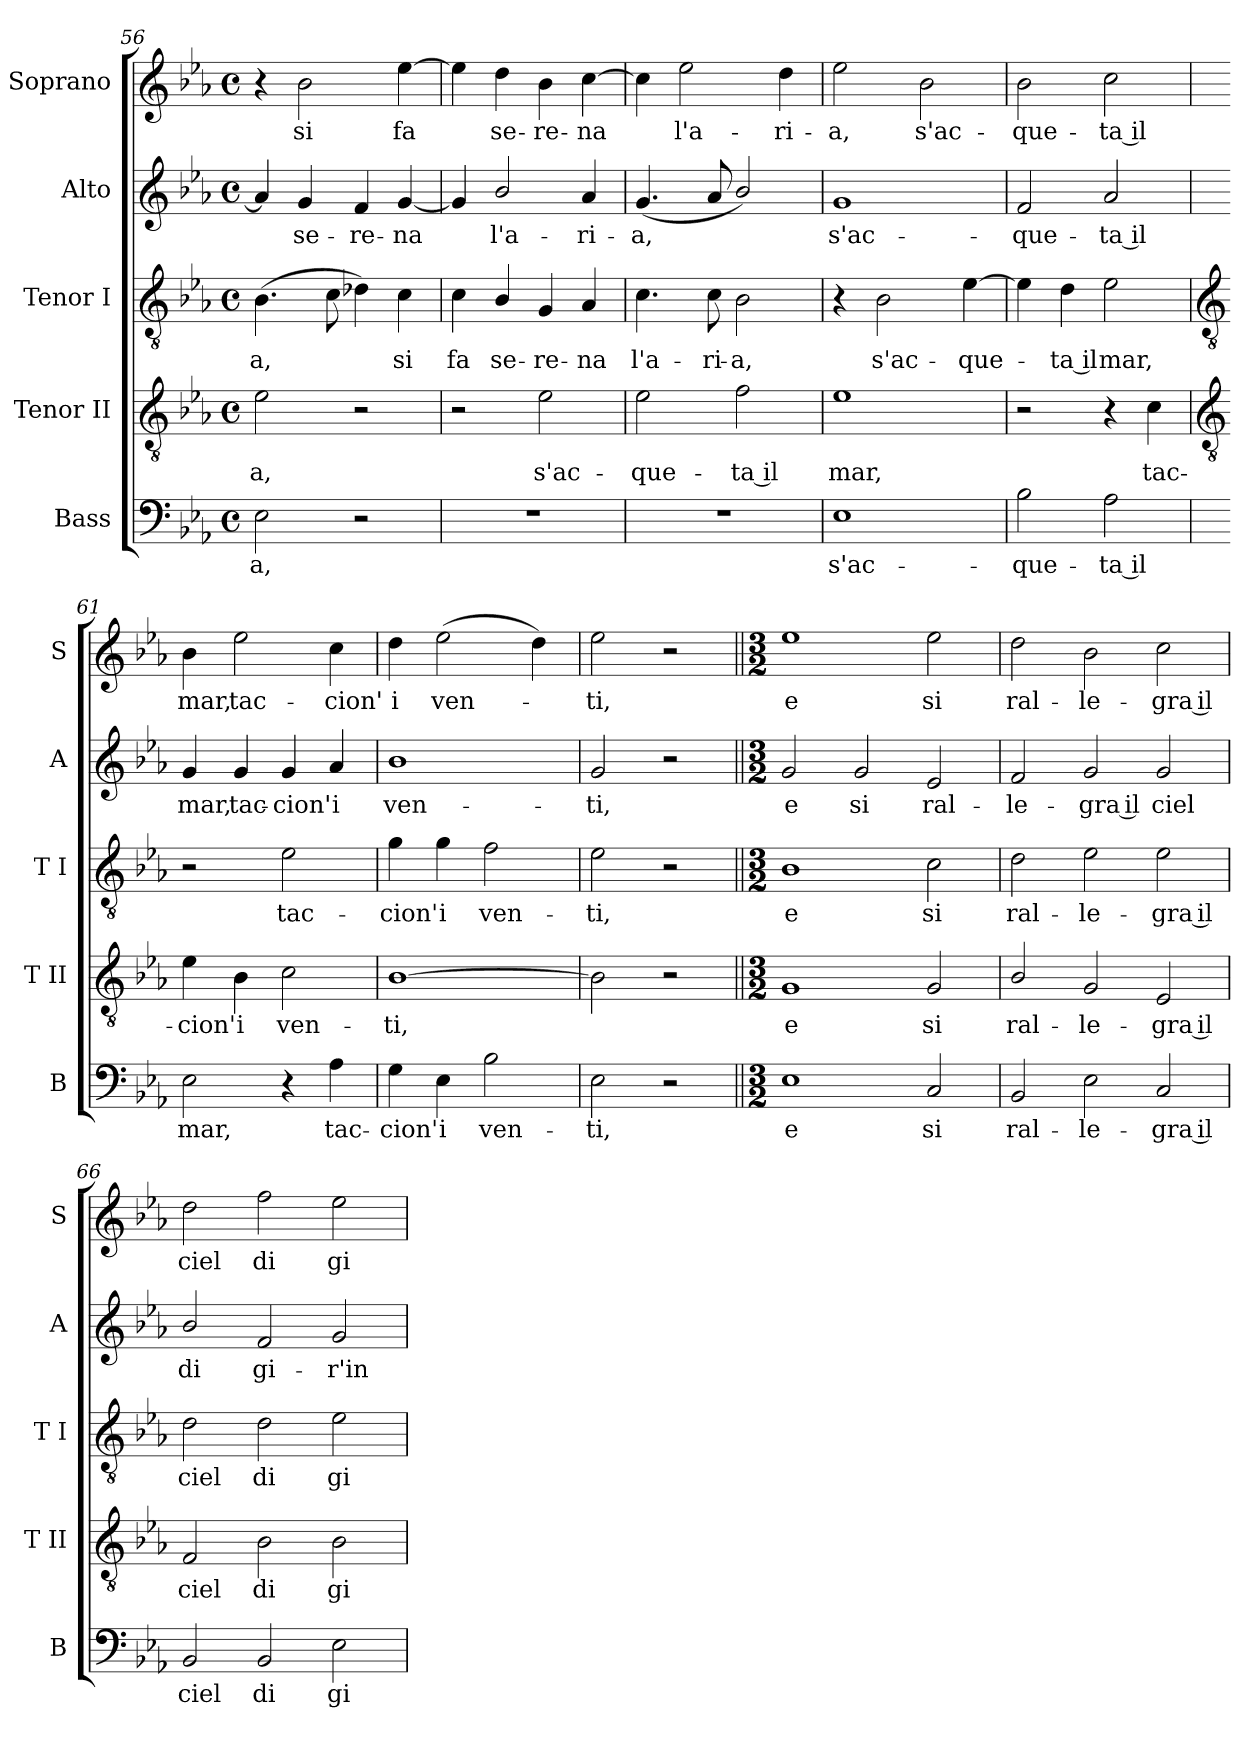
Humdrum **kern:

**kern	**text	**kern	**text	**kern	**text	**kern	**text	**kern	**text
*part5	*part5	*part4	*part4	*part3	*part3	*part2	*part2	*part1	*part1
*staff5	*staff5	*staff4	*staff4	*staff3	*staff3	*staff2	*staff2	*staff1	*staff1
*I"Bass	*	*I"Tenor II	*	*I"Tenor I	*	*I"Alto	*	*I"Soprano	*
*I'B	*	*I'T II	*	*I'T I	*	*I'A	*	*I'S	*
*clefF4	*	*clefGv2	*	*clefGv2	*	*clefG2	*	*clefG2	*
*k[b-e-a-]	*	*k[b-e-a-]	*	*k[b-e-a-]	*	*k[b-e-a-]	*	*k[b-e-a-]	*
*E-:	*	*E-:	*	*E-:	*	*E-:	*	*E-:	*
*M4/4	*	*M4/4	*	*M4/4	*	*M4/4	*	*M4/4	*
*met(c)	*	*met(c)	*	*met(c)	*	*met(c)	*	*met(c)	*
=56	=56	=56	=56	=56	=56	=56	=56	=56	=56
!	!LO:LY:b	!	!LO:LY:b	!	!LO:LY:b	!	!	!	!
2E-	-a,	2e-	-a,	(>4.B-	-a,	4a-]	.	4r	.
!	!	!	!	!	!	!	!LO:LY:b	!	!LO:LY:b
.	.	.	.	.	.	4g	se-	2b-	si
.	.	.	.	8c	.	.	.	.	.
!	!	!	!	!	!	!	!LO:LY:b	!	!
2r	.	2r	.	4d-X)	.	4f	-re-	.	.
!	!	!	!	!	!LO:LY:b	!	!LO:LY:b	!	!LO:LY:b
.	.	.	.	4c	si	[4g	-na	[4ee-	fa
=57	=57	=57	=57	=57	=57	=57	=57	=57	=57
!	!	!	!	!	!LO:LY:b	!	!	!	!
1r	.	2r	.	4c	fa	4g]	.	4ee-]	.
!	!	!	!	!	!LO:LY:b	!	!LO:LY:b	!	!LO:LY:b
.	.	.	.	4B-/	se-	2b-/	l'a-	4dd	se-
!	!	!	!LO:LY:b	!	!LO:LY:b	!	!	!	!LO:LY:b
.	.	2e-	s'ac-	4G	-re-	.	.	4b-	-re-
!	!	!	!	!	!LO:LY:b	!	!LO:LY:b	!	!LO:LY:b
.	.	.	.	4A-	-na	4a-	-ri-	[4cc	-na
=58	=58	=58	=58	=58	=58	=58	=58	=58	=58
!	!	!	!LO:LY:b	!	!LO:LY:b	!	!LO:LY:b	!	!
1r	.	2e-	-que-	4.c	l'a-	(<4.g	-a,	4cc]	.
!	!	!	!	!	!	!	!	!	!LO:LY:b
.	.	.	.	.	.	.	.	2ee-	l'a-
!	!	!	!	!	!LO:LY:b	!	!	!	!
.	.	.	.	8c	-ri-	8a-	.	.	.
!	!	!	!LO:LY:b	!	!LO:LY:b	!	!	!	!
.	.	2f	-ta il	2B-	-a,	2b-/)	.	.	.
!	!	!	!	!	!	!	!	!	!LO:LY:b
.	.	.	.	.	.	.	.	4dd	-ri-
=59	=59	=59	=59	=59	=59	=59	=59	=59	=59
!	!LO:LY:b	!	!LO:LY:b	!	!	!	!LO:LY:b	!	!LO:LY:b
1E-	s'ac-	1e-	mar,	4r	.	1g	s'ac-	2ee-	-a,
!	!	!	!	!	!LO:LY:b	!	!	!	!
.	.	.	.	2B-	s'ac-	.	.	.	.
!	!	!	!	!	!	!	!	!	!LO:LY:b
.	.	.	.	.	.	.	.	2b-	s'ac-
!	!	!	!	!	!LO:LY:b	!	!	!	!
.	.	.	.	[4e-	-que-	.	.	.	.
=60	=60	=60	=60	=60	=60	=60	=60	=60	=60
!	!LO:LY:b	!	!	!	!	!	!LO:LY:b	!	!LO:LY:b
2B-	-que-	2r	.	4e-]	.	2f	-que-	2b-	-que-
!	!	!	!	!	!LO:LY:b	!	!	!	!
.	.	.	.	4d	ta il	.	.	.	.
!	!LO:LY:b	!	!	!	!LO:LY:b	!	!LO:LY:b	!	!LO:LY:b
2A-	-ta il	4r	.	2e-	mar,	2a-	-ta il	2cc	-ta il
!	!	!	!LO:LY:b	!	!	!	!	!	!
.	.	4c	tac-	.	.	.	.	.	.
!!LO:LB:g=z
=61	=61	=61	=61	=61	=61	=61	=61	=61	=61
*	*	*clefGv2	*	*clefGv2	*	*	*	*	*
!	!LO:LY:b	!	!LO:LY:b	!	!	!	!LO:LY:b	!	!LO:LY:b
2E-	mar,	4e-	-cion'	2r	.	4g	mar,	4b-	mar,
!	!	!	!LO:LY:b	!	!	!	!LO:LY:b	!	!LO:LY:b
.	.	4B-	i	.	.	4g	tac-	2ee-	tac-
!	!	!	!LO:LY:b	!	!LO:LY:b	!	!LO:LY:b	!	!
4r	.	2c	ven-	2e-	tac-	4g	-cion'	.	.
!	!LO:LY:b	!	!	!	!	!	!LO:LY:b	!	!LO:LY:b
4A-	tac-	.	.	.	.	4a-	i	4cc	-cion'
=62	=62	=62	=62	=62	=62	=62	=62	=62	=62
!	!LO:LY:b	!	!LO:LY:b	!	!LO:LY:b	!	!LO:LY:b	!	!LO:LY:b
4G	-cion'	[1B-	-ti,	4g	-cion'	1b-	ven-	4dd	i
!	!LO:LY:b	!	!	!	!LO:LY:b	!	!	!	!LO:LY:b
4E-	i	.	.	4g	i	.	.	(>2ee-	ven-
!	!LO:LY:b	!	!	!	!LO:LY:b	!	!	!	!
2B-	ven-	.	.	2f	ven-	.	.	.	.
.	.	.	.	.	.	.	.	4dd)	.
=63	=63	=63	=63	=63	=63	=63	=63	=63	=63
!	!LO:LY:b	!	!	!	!LO:LY:b	!	!LO:LY:b	!	!LO:LY:b
2E-	-ti,	2B-]	.	2e-	-ti,	2g	-ti,	2ee-	ti,
2r	.	2r	.	2r	.	2r	.	2r	.
=64||	=64||	=64||	=64||	=64||	=64||	=64||	=64||	=64||	=64||
*M3/2	*	*M3/2	*	*M3/2	*	*M3/2	*	*M3/2	*
!	!LO:LY:b	!	!LO:LY:b	!	!LO:LY:b	!	!LO:LY:b	!	!LO:LY:b
1E-	e	1G	e	1B-	e	2g	e	1ee-	e
!	!	!	!	!	!	!	!LO:LY:b	!	!
.	.	.	.	.	.	2g	si	.	.
!	!LO:LY:b	!	!LO:LY:b	!	!LO:LY:b	!	!LO:LY:b	!	!LO:LY:b
2C	si	2G	si	2c	si	2e-	ral-	2ee-	si
=65	=65	=65	=65	=65	=65	=65	=65	=65	=65
!	!LO:LY:b	!	!LO:LY:b	!	!LO:LY:b	!	!LO:LY:b	!	!LO:LY:b
2BB-	ral-	2B-/	ral-	2d	ral-	2f	-le-	2dd	ral-
!	!LO:LY:b	!	!LO:LY:b	!	!LO:LY:b	!	!LO:LY:b	!	!LO:LY:b
2E-	-le-	2G	-le-	2e-	-le-	2g	-gra il	2b-	-le-
!	!LO:LY:b	!	!LO:LY:b	!	!LO:LY:b	!	!LO:LY:b	!	!LO:LY:b
2C	-gra il	2E-	-gra il	2e-	-gra il	2g	ciel	2cc	-gra il
=66	=66	=66	=66	=66	=66	=66	=66	=66	=66
!	!LO:LY:b	!	!LO:LY:b	!	!LO:LY:b	!	!LO:LY:b	!	!LO:LY:b
2BB-	ciel	2F	ciel	2d	ciel	2b-/	di	2dd	ciel
!	!LO:LY:b	!	!LO:LY:b	!	!LO:LY:b	!	!LO:LY:b	!	!LO:LY:b
2BB-	di	2B-	di	2d	di	2f	gi-	2ff	di
!	!LO:LY:b	!	!LO:LY:b	!	!LO:LY:b	!	!LO:LY:b	!	!LO:LY:b
2E-	gi-	2B-	gi-	2e-	gi-	2g	-r'in	2ee-	gi-
=	=	=	=	=	=	=	=	=	=
*-	*-	*-	*-	*-	*-	*-	*-	*-	*-
